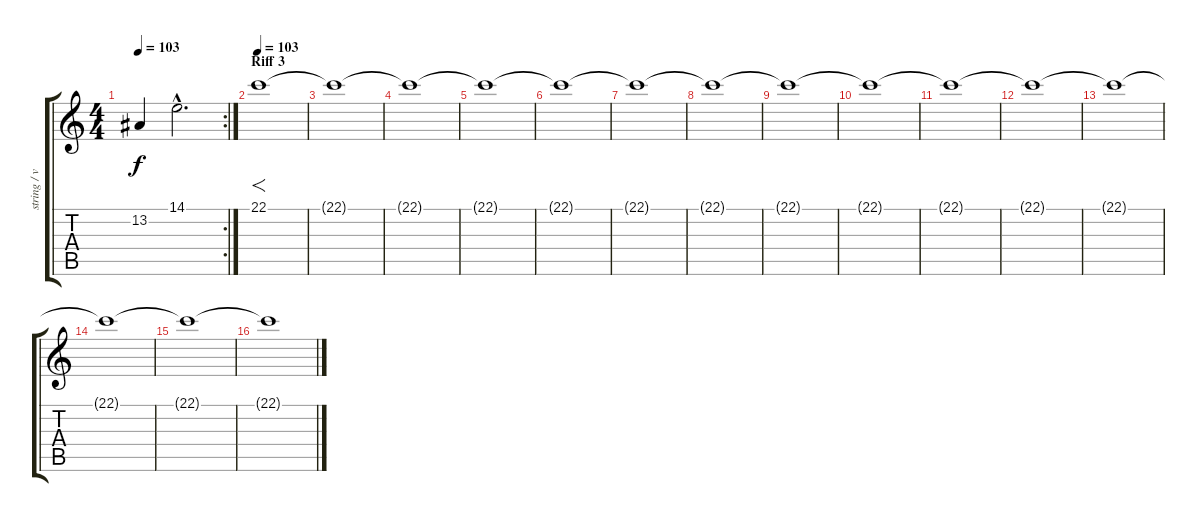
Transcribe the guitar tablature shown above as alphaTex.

\track ("string / violin" "string / v") {instrument stringensemble1}
\staff {score tabs}
\tuning (D4 A3 F3 C3 G2 C2) {hide}
\rc 2
\ts (4 4)
\tempo 103
\clef g2
\ks c
13.2{t}.4{dy f} 14.1{hac}.2{d} |
\section ("" "Riff 3")
\tempo 103
22.1.1{f volume 3 balance 8 instrument stringensemble1} |
22.1{t}.1 |
22.1{t}.1 |
22.1{t}.1{volume 1 balance 8 instrument stringensemble1} |
22.1{t}.1{volume 3 balance 8 instrument stringensemble1} |
22.1{t}.1 |
22.1{t}.1 |
22.1{t}.1{volume 1 balance 8 instrument stringensemble1} |
22.1{t}.1{volume 3 balance 8 instrument stringensemble1} |
22.1{t}.1 |
22.1{t}.1 |
22.1{t}.1{volume 1 balance 8 instrument stringensemble1} |
22.1{t}.1{volume 3 balance 8 instrument stringensemble1} |
22.1{t}.1 |
22.1{t}.1{volume 5 balance 8 instrument stringensemble1}
